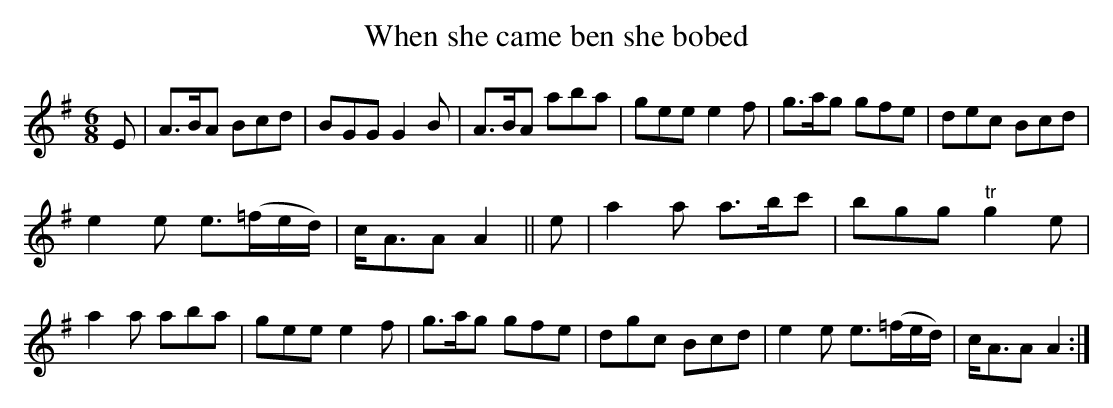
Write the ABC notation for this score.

X:1
T:When she came ben she bobed
M:6/8
K:ADor
E|\
A>BA Bcd| BGG G2B| A>BA aba| gee e2f|\
g>ag gfe| dec Bcd|
e2e e3/2(=f/e/d/)| c<AA A2||\
e|\
a2a a>bc'| bgg "tr"g2e|
a2a aba| gee e2f|\
g>ag gfe| dgc Bcd| e2e e3/2(=f/e/d/)| c<AA A2:|
